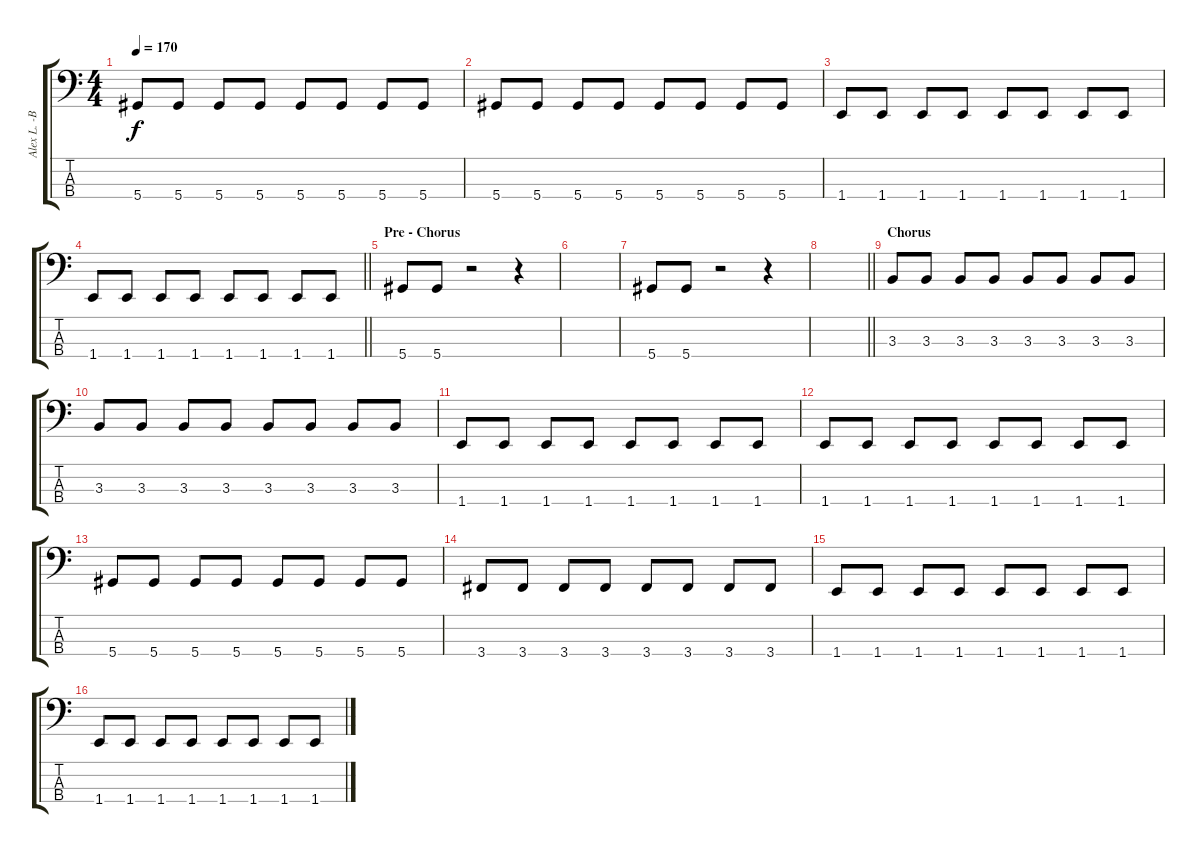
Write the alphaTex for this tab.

\track ("Alex L. -Bass" "Alex L. -B") {instrument electricbassfinger}
\staff {score tabs}
\tuning (Gb2 Db2 Ab1 Eb1) {hide}
\ts (4 4)
\tempo 170
\clef f4
\ks c
5.4.8{dy f} 5.4.8 5.4.8 5.4.8 5.4.8 5.4.8 5.4.8 5.4.8 |
5.4.8 5.4.8 5.4.8 5.4.8 5.4.8 5.4.8 5.4.8 5.4.8 |
1.4.8 1.4.8 1.4.8 1.4.8 1.4.8 1.4.8 1.4.8 1.4.8 |
\barLineRight lightlight
1.4.8 1.4.8 1.4.8 1.4.8 1.4.8 1.4.8 1.4.8 1.4.8 |
\section ("" "Pre - Chorus")
5.4.8 5.4.8 r.2 r.4 |
|
5.4.8 5.4.8 r.2 r.4 |
\barLineRight lightlight
|
\section ("" "Chorus")
3.3.8 3.3.8 3.3.8 3.3.8 3.3.8 3.3.8 3.3.8 3.3.8 |
3.3.8 3.3.8 3.3.8 3.3.8 3.3.8 3.3.8 3.3.8 3.3.8 |
1.4.8 1.4.8 1.4.8 1.4.8 1.4.8 1.4.8 1.4.8 1.4.8 |
1.4.8 1.4.8 1.4.8 1.4.8 1.4.8 1.4.8 1.4.8 1.4.8 |
5.4.8 5.4.8 5.4.8 5.4.8 5.4.8 5.4.8 5.4.8 5.4.8 |
3.4.8 3.4.8 3.4.8 3.4.8 3.4.8 3.4.8 3.4.8 3.4.8 |
1.4.8 1.4.8 1.4.8 1.4.8 1.4.8 1.4.8 1.4.8 1.4.8 |
1.4.8 1.4.8 1.4.8 1.4.8 1.4.8 1.4.8 1.4.8 1.4.8
